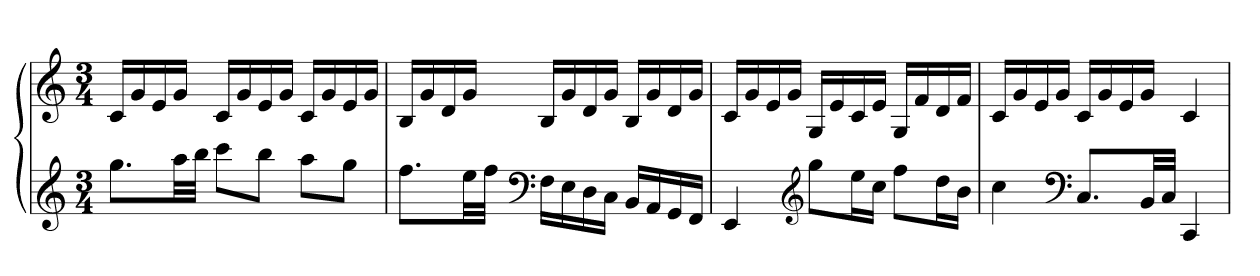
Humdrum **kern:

**kern	**kern
*part1	*part1
*staff2	*staff1
*clefG2	*clefG2
*k[]	*k[]
*M3/4	*M3/4
=	=
8.ggL	16cLL
.	16g
.	16e
32aaLL	16gJJ
32bbJJJ	.
8cccL	16cLL
.	16g
8bbJ	16e
.	16gJJ
8aaL	16cLL
.	16g
8ggJ	16e
.	16gJJ
=231	=231
8.ffL	16BLL
.	16g
.	16d
32eeLL	16gJJ
32ffJJJ	.
*clefF4	*
16FLL	16BLL
16E	16g
16D	16d
16CJJ	16gJJ
16BBLL	16BLL
16AA	16g
16GG	16d
16FFJJ	16gJJ
=232	=232
4EE	16cLL
.	16g
.	16e
.	16gJJ
*clefG2	*
8ggL	16GLL
.	16e
16eeL	16c
16ccJJ	16eJJ
8ffL	16GLL
.	16f
16ddL	16d
16bJJ	16fJJ
=233	=233
4cc	16cLL
.	16g
.	16e
.	16gJJ
*clefF4	*
8.CL	16cLL
.	16g
.	16e
32BBLL	16gJJ
32CJJJ	.
4CC	4c
=	=
*-	*-
